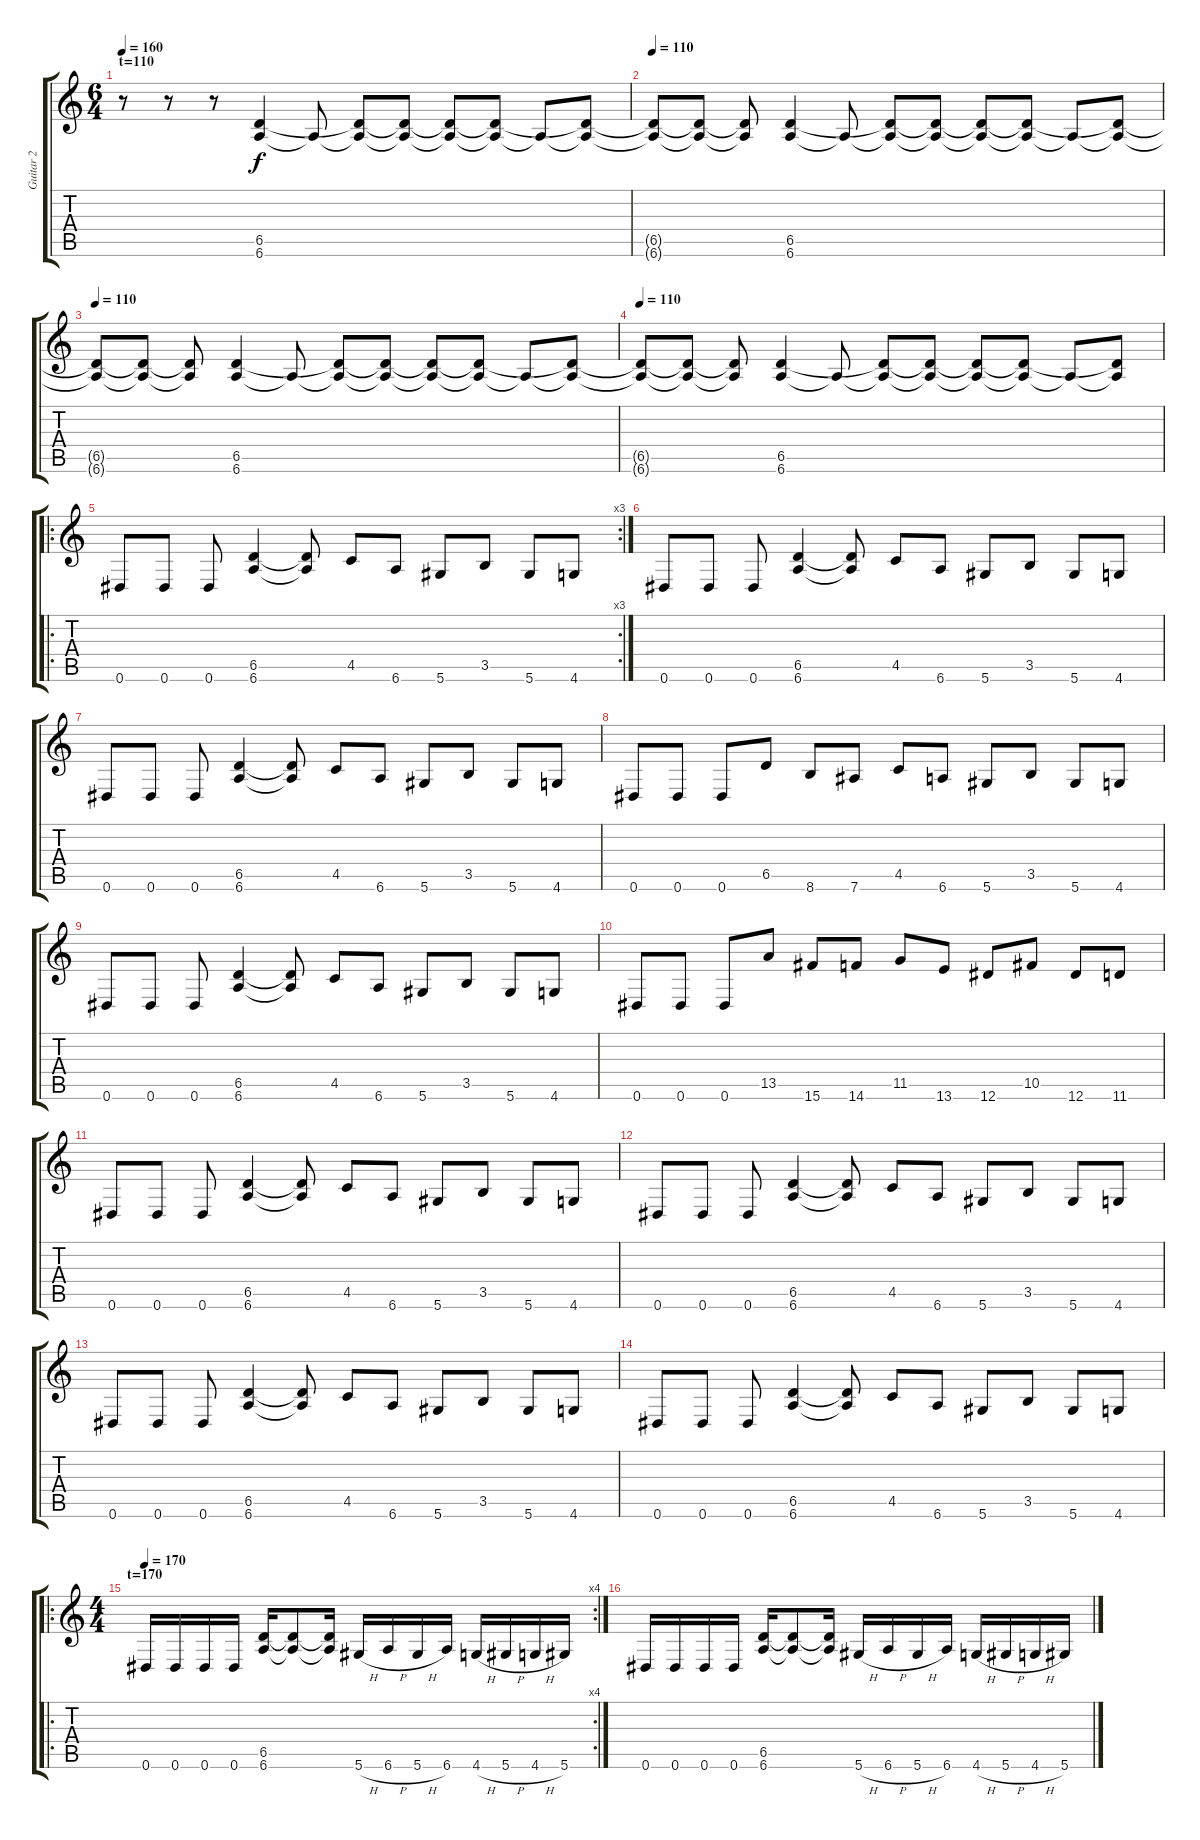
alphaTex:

\track ("Guitar 2" "Guitar 2") {instrument distortionguitar}
\staff {score tabs}
\tuning (Eb4 Bb3 Gb3 Db3 Ab2 Eb2) {hide}
\ts (6 4)
\section ("" "t=110")
\tempo 160
\tempo 110
\tempo 160
\clef g2
\ks c
r.8{dy f instrument distortionguitar} r.8 r.8 (6.5 6.6).4 6.6{t}.8 (6.5{t} 6.6{t}).8 (6.5{t} 6.6{t}).8 (6.5{t} 6.6{t}).8 (6.5{t} 6.6{t}).8 6.6{t}.8 (6.5{t} 6.6{t}).8 |
\tempo 110
(6.5{t} 6.6{t}).8 (6.5{t} 6.6{t}).8 (6.5{t} 6.6{t}).8 (6.5 6.6).4 6.6{t}.8 (6.5{t} 6.6{t}).8 (6.5{t} 6.6{t}).8 (6.5{t} 6.6{t}).8 (6.5{t} 6.6{t}).8 6.6{t}.8 (6.5{t} 6.6{t}).8 |
\tempo 110
(6.5{t} 6.6{t}).8 (6.5{t} 6.6{t}).8 (6.5{t} 6.6{t}).8 (6.5 6.6).4 6.6{t}.8 (6.5{t} 6.6{t}).8 (6.5{t} 6.6{t}).8 (6.5{t} 6.6{t}).8 (6.5{t} 6.6{t}).8 6.6{t}.8 (6.5{t} 6.6{t}).8 |
\tempo 110
(6.5{t} 6.6{t}).8 (6.5{t} 6.6{t}).8 (6.5{t} 6.6{t}).8 (6.5 6.6).4 6.6{t}.8 (6.5{t} 6.6{t}).8 (6.5{t} 6.6{t}).8 (6.5{t} 6.6{t}).8 (6.5{t} 6.6{t}).8 6.6{t}.8 (6.5{t} 6.6{t}).8 |
\ro
\rc 3
0.6.8 0.6.8 0.6.8 (6.5 6.6).4 (6.5{t} 6.6{t}).8 4.5.8 6.6.8 5.6.8 3.5.8 5.6.8 4.6.8 |
0.6.8 0.6.8 0.6.8 (6.5 6.6).4 (6.5{t} 6.6{t}).8 4.5.8 6.6.8 5.6.8 3.5.8 5.6.8 4.6.8 |
0.6.8 0.6.8 0.6.8 (6.5 6.6).4 (6.5{t} 6.6{t}).8 4.5.8 6.6.8 5.6.8 3.5.8 5.6.8 4.6.8 |
0.6.8 0.6.8 0.6.8 6.5.8 8.6.8 7.6.8 4.5.8 6.6.8 5.6.8 3.5.8 5.6.8 4.6.8 |
0.6.8 0.6.8 0.6.8 (6.5 6.6).4 (6.5{t} 6.6{t}).8 4.5.8 6.6.8 5.6.8 3.5.8 5.6.8 4.6.8 |
0.6.8 0.6.8 0.6.8 13.5.8 15.6.8 14.6.8 11.5.8 13.6.8 12.6.8 10.5.8 12.6.8 11.6.8 |
0.6.8 0.6.8 0.6.8 (6.5 6.6).4 (6.5{t} 6.6{t}).8 4.5.8 6.6.8 5.6.8 3.5.8 5.6.8 4.6.8 |
0.6.8 0.6.8 0.6.8 (6.5 6.6).4 (6.5{t} 6.6{t}).8 4.5.8 6.6.8 5.6.8 3.5.8 5.6.8 4.6.8 |
0.6.8 0.6.8 0.6.8 (6.5 6.6).4 (6.5{t} 6.6{t}).8 4.5.8 6.6.8 5.6.8 3.5.8 5.6.8 4.6.8 |
0.6.8 0.6.8 0.6.8 (6.5 6.6).4 (6.5{t} 6.6{t}).8 4.5.8 6.6.8 5.6.8 3.5.8 5.6.8 4.6.8 |
\ro
\rc 4
\ts (4 4)
\section ("" "t=170")
\tempo 160
\tempo 170
0.6.16 0.6.16 0.6.16 0.6.16 (6.5 6.6).16 (6.5{t} 6.6{t}).8 (6.5{t} 6.6{t}).16 5.6{h}.16 6.6{h}.16 5.6{h}.16 6.6.16 4.6{h}.16 5.6{h}.16 4.6{h}.16 5.6.16 |
0.6.16 0.6.16 0.6.16 0.6.16 (6.5 6.6).16 (6.5{t} 6.6{t}).8 (6.5{t} 6.6{t}).16 5.6{h}.16 6.6{h}.16 5.6{h}.16 6.6.16 4.6{h}.16 5.6{h}.16 4.6{h}.16 5.6.16
